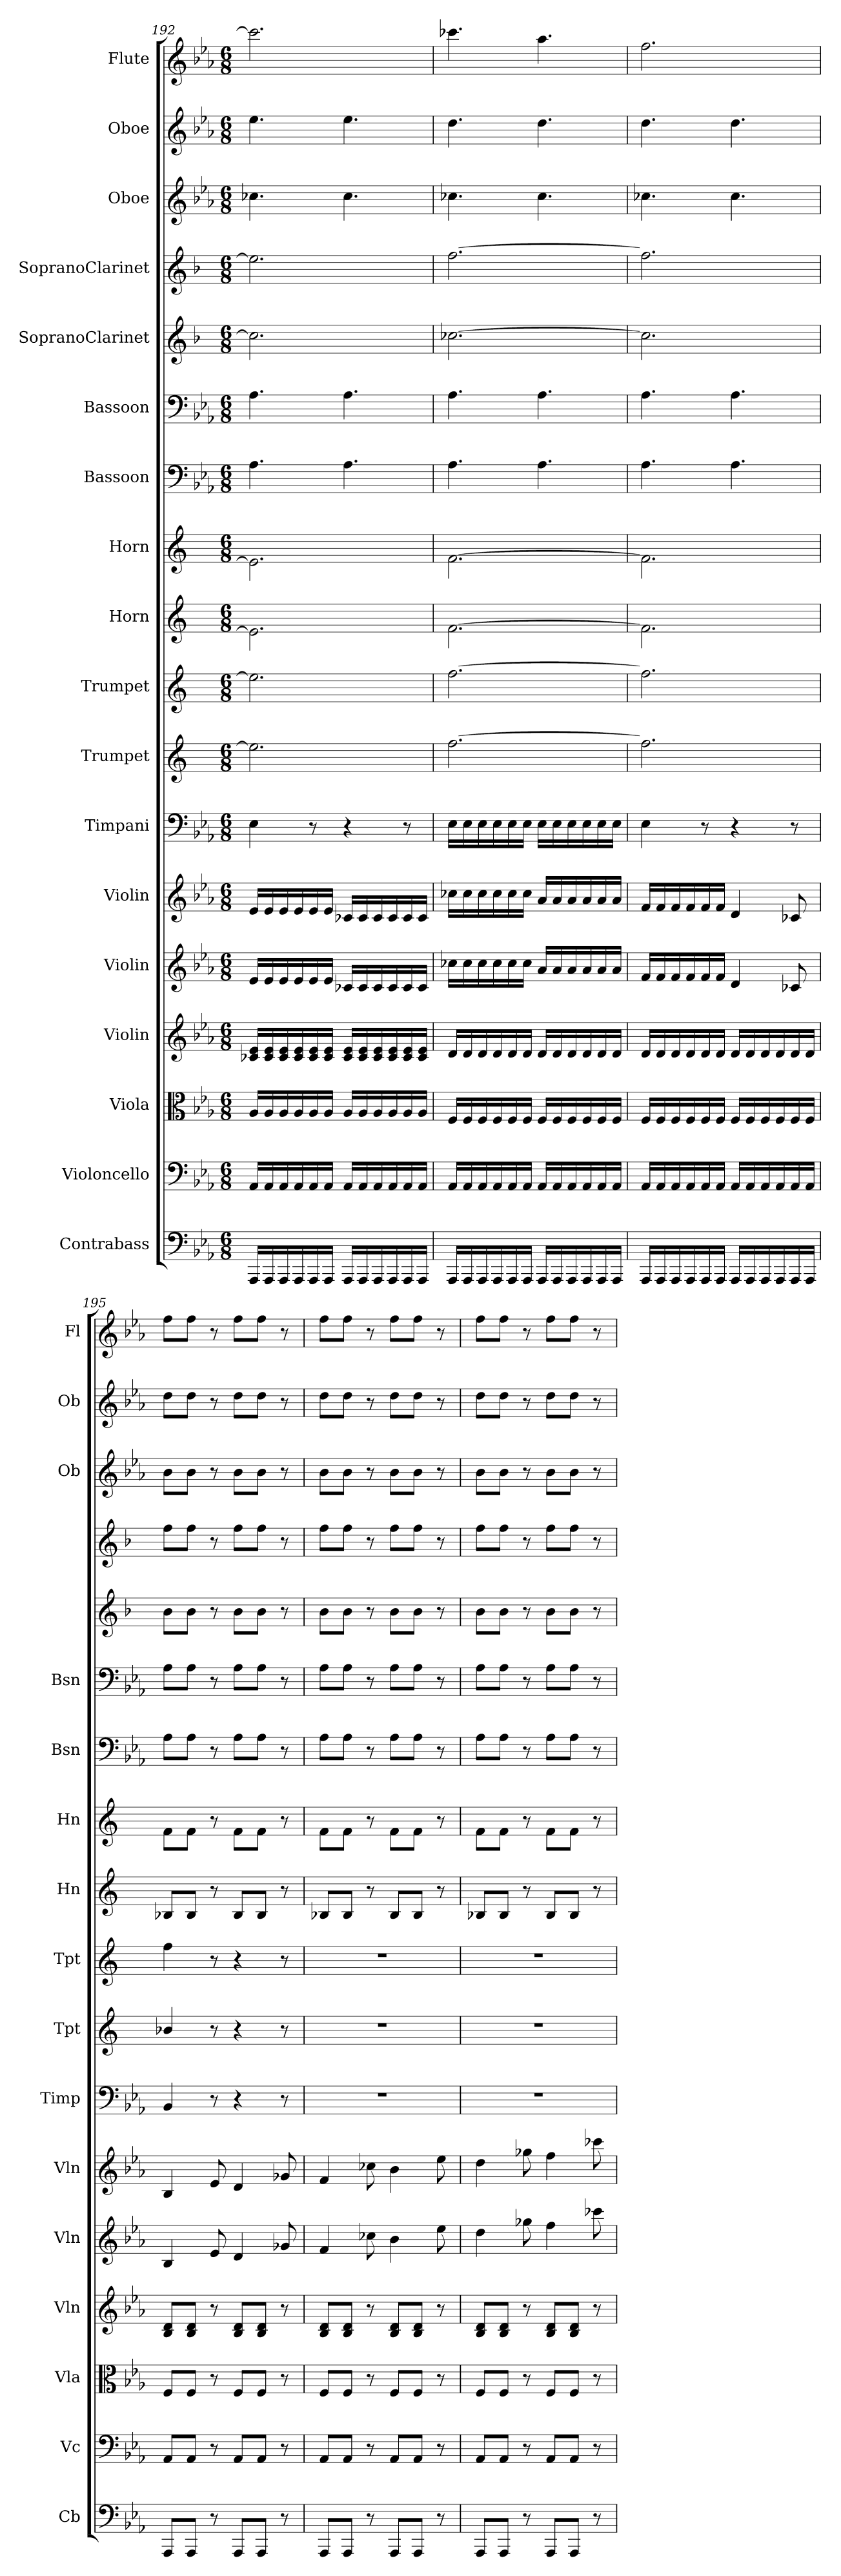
**kern	**kern	**kern	**kern	**kern	**kern	**kern	**kern	**kern	**kern	**kern	**kern	**kern	**kern	**kern	**kern	**kern	**kern
*part18	*part17	*part16	*part15	*part14	*part13	*part12	*part11	*part10	*part9	*part8	*part7	*part6	*part5	*part4	*part3	*part2	*part1
*staff18	*staff17	*staff16	*staff15	*staff14	*staff13	*staff12	*staff11	*staff10	*staff9	*staff8	*staff7	*staff6	*staff5	*staff4	*staff3	*staff2	*staff1
*I"Contrabass	*I"Violoncello	*I"Viola	*I"Violin	*I"Violin	*I"Violin	*I"Timpani	*I"Trumpet	*I"Trumpet	*I"Horn	*I"Horn	*I"Bassoon	*I"Bassoon	*I"SopranoClarinet	*I"SopranoClarinet	*I"Oboe	*I"Oboe	*I"Flute
*I'Cb	*I'Vc	*I'Vla	*I'Vln	*I'Vln	*I'Vln	*I'Timp	*I'Tpt	*I'Tpt	*I'Hn	*I'Hn	*I'Bsn	*I'Bsn	*	*	*I'Ob	*I'Ob	*I'Fl
*clefF4	*clefF4	*clefC3	*clefG2	*clefG2	*clefG2	*clefF4	*clefG2	*clefG2	*clefG2	*clefG2	*clefF4	*clefF4	*clefG2	*clefG2	*clefG2	*clefG2	*clefG2
*k[b-e-a-]	*k[b-e-a-]	*k[b-e-a-]	*k[b-e-a-]	*k[b-e-a-]	*k[b-e-a-]	*k[b-e-a-]	*k[]	*k[]	*k[]	*k[]	*k[b-e-a-]	*k[b-e-a-]	*k[b-]	*k[b-]	*k[b-e-a-]	*k[b-e-a-]	*k[b-e-a-]
*M6/8	*M6/8	*M6/8	*M6/8	*M6/8	*M6/8	*M6/8	*M6/8	*M6/8	*M6/8	*M6/8	*M6/8	*M6/8	*M6/8	*M6/8	*M6/8	*M6/8	*M6/8
=192	=192	=192	=192	=192	=192	=192	=192	=192	=192	=192	=192	=192	=192	=192	=192	=192	=192
16AAA-/LL	16AA-/LL	16A-/LL	16c-X/ 16e-/LL	16e-/LL	16e-/LL	4E-\	2.ee-\]	2.ee-\]	2.e-\]	2.e-\]	4.A-\	4.A-\	2.cc-\]	2.ee-\]	4.cc-X\	4.ee-\	2.ccc-\]
16AAA-/	16AA-/	16A-/	16c-/ 16e-/	16e-/	16e-/	.	.	.	.	.	.	.	.	.	.	.	.
16AAA-/	16AA-/	16A-/	16c-/ 16e-/	16e-/	16e-/	.	.	.	.	.	.	.	.	.	.	.	.
16AAA-/	16AA-/	16A-/	16c-/ 16e-/	16e-/	16e-/	.	.	.	.	.	.	.	.	.	.	.	.
16AAA-/	16AA-/	16A-/	16c-/ 16e-/	16e-/	16e-/	8r	.	.	.	.	.	.	.	.	.	.	.
16AAA-/JJ	16AA-/JJ	16A-/JJ	16c-/ 16e-/JJ	16e-/JJ	16e-/JJ	.	.	.	.	.	.	.	.	.	.	.	.
16AAA-/LL	16AA-/LL	16A-/LL	16c-/ 16e-/LL	16c-X/LL	16c-X/LL	4r	.	.	.	.	4.A-\	4.A-\	.	.	4.cc-\	4.ee-\	.
16AAA-/	16AA-/	16A-/	16c-/ 16e-/	16c-/	16c-/	.	.	.	.	.	.	.	.	.	.	.	.
16AAA-/	16AA-/	16A-/	16c-/ 16e-/	16c-/	16c-/	.	.	.	.	.	.	.	.	.	.	.	.
16AAA-/	16AA-/	16A-/	16c-/ 16e-/	16c-/	16c-/	.	.	.	.	.	.	.	.	.	.	.	.
16AAA-/	16AA-/	16A-/	16c-/ 16e-/	16c-/	16c-/	8r	.	.	.	.	.	.	.	.	.	.	.
16AAA-/JJ	16AA-/JJ	16A-/JJ	16c-/ 16e-/JJ	16c-/JJ	16c-/JJ	.	.	.	.	.	.	.	.	.	.	.	.
=193	=193	=193	=193	=193	=193	=193	=193	=193	=193	=193	=193	=193	=193	=193	=193	=193	=193
16AAA-/LL	16AA-/LL	16F/LL	16d/LL	16cc-X\LL	16cc-X\LL	16E-\LL	[2.ff\	[2.ff\	[2.f\	[2.f\	4.A-\	4.A-\	[2.cc-X\	[2.ff\	4.cc-X\	4.dd\	4.ccc-X\
16AAA-/	16AA-/	16F/	16d/	16cc-\	16cc-\	16E-\	.	.	.	.	.	.	.	.	.	.	.
16AAA-/	16AA-/	16F/	16d/	16cc-\	16cc-\	16E-\	.	.	.	.	.	.	.	.	.	.	.
16AAA-/	16AA-/	16F/	16d/	16cc-\	16cc-\	16E-\	.	.	.	.	.	.	.	.	.	.	.
16AAA-/	16AA-/	16F/	16d/	16cc-\	16cc-\	16E-\	.	.	.	.	.	.	.	.	.	.	.
16AAA-/JJ	16AA-/JJ	16F/JJ	16d/JJ	16cc-\JJ	16cc-\JJ	16E-\JJ	.	.	.	.	.	.	.	.	.	.	.
16AAA-/LL	16AA-/LL	16F/LL	16d/LL	16a-/LL	16a-/LL	16E-\LL	.	.	.	.	4.A-\	4.A-\	.	.	4.cc-\	4.dd\	4.aa-\
16AAA-/	16AA-/	16F/	16d/	16a-/	16a-/	16E-\	.	.	.	.	.	.	.	.	.	.	.
16AAA-/	16AA-/	16F/	16d/	16a-/	16a-/	16E-\	.	.	.	.	.	.	.	.	.	.	.
16AAA-/	16AA-/	16F/	16d/	16a-/	16a-/	16E-\	.	.	.	.	.	.	.	.	.	.	.
16AAA-/	16AA-/	16F/	16d/	16a-/	16a-/	16E-\	.	.	.	.	.	.	.	.	.	.	.
16AAA-/JJ	16AA-/JJ	16F/JJ	16d/JJ	16a-/JJ	16a-/JJ	16E-\JJ	.	.	.	.	.	.	.	.	.	.	.
=194	=194	=194	=194	=194	=194	=194	=194	=194	=194	=194	=194	=194	=194	=194	=194	=194	=194
16AAA-/LL	16AA-/LL	16F/LL	16d/LL	16f/LL	16f/LL	4E-\	2.ff\]	2.ff\]	2.f\]	2.f\]	4.A-\	4.A-\	2.cc-\]	2.ff\]	4.cc-X\	4.dd\	2.ff\
16AAA-/	16AA-/	16F/	16d/	16f/	16f/	.	.	.	.	.	.	.	.	.	.	.	.
16AAA-/	16AA-/	16F/	16d/	16f/	16f/	.	.	.	.	.	.	.	.	.	.	.	.
16AAA-/	16AA-/	16F/	16d/	16f/	16f/	.	.	.	.	.	.	.	.	.	.	.	.
16AAA-/	16AA-/	16F/	16d/	16f/	16f/	8r	.	.	.	.	.	.	.	.	.	.	.
16AAA-/JJ	16AA-/JJ	16F/JJ	16d/JJ	16f/JJ	16f/JJ	.	.	.	.	.	.	.	.	.	.	.	.
16AAA-/LL	16AA-/LL	16F/LL	16d/LL	4d/	4d/	4r	.	.	.	.	4.A-\	4.A-\	.	.	4.cc-\	4.dd\	.
16AAA-/	16AA-/	16F/	16d/	.	.	.	.	.	.	.	.	.	.	.	.	.	.
16AAA-/	16AA-/	16F/	16d/	.	.	.	.	.	.	.	.	.	.	.	.	.	.
16AAA-/	16AA-/	16F/	16d/	.	.	.	.	.	.	.	.	.	.	.	.	.	.
16AAA-/	16AA-/	16F/	16d/	8c-X/	8c-X/	8r	.	.	.	.	.	.	.	.	.	.	.
16AAA-/JJ	16AA-/JJ	16F/JJ	16d/JJ	.	.	.	.	.	.	.	.	.	.	.	.	.	.
=195	=195	=195	=195	=195	=195	=195	=195	=195	=195	=195	=195	=195	=195	=195	=195	=195	=195
8AAA-/L	8AA-/L	8F/L	8B-/ 8d/L	4B-/	4B-/	4BB-/	4b-X/	4ff\	8B-X/L	8f\L	8A-\L	8A-\L	8b-\L	8ff\L	8b-\L	8dd\L	8ff\L
8AAA-/J	8AA-/J	8F/J	8B-/ 8d/J	.	.	.	.	.	8B-/J	8f\J	8A-\J	8A-\J	8b-\J	8ff\J	8b-\J	8dd\J	8ff\J
8r	8r	8r	8r	8e-/	8e-/	8r	8r	8r	8r	8r	8r	8r	8r	8r	8r	8r	8r
8AAA-/L	8AA-/L	8F/L	8B-/ 8d/L	4d/	4d/	4r	4r	4r	8B-/L	8f\L	8A-\L	8A-\L	8b-\L	8ff\L	8b-\L	8dd\L	8ff\L
8AAA-/J	8AA-/J	8F/J	8B-/ 8d/J	.	.	.	.	.	8B-/J	8f\J	8A-\J	8A-\J	8b-\J	8ff\J	8b-\J	8dd\J	8ff\J
8r	8r	8r	8r	8g-X/	8g-X/	8r	8r	8r	8r	8r	8r	8r	8r	8r	8r	8r	8r
=196	=196	=196	=196	=196	=196	=196	=196	=196	=196	=196	=196	=196	=196	=196	=196	=196	=196
8AAA-/L	8AA-/L	8F/L	8B-/ 8d/L	4f/	4f/	2.r	2.r	2.r	8B-X/L	8f\L	8A-\L	8A-\L	8b-\L	8ff\L	8b-\L	8dd\L	8ff\L
8AAA-/J	8AA-/J	8F/J	8B-/ 8d/J	.	.	.	.	.	8B-/J	8f\J	8A-\J	8A-\J	8b-\J	8ff\J	8b-\J	8dd\J	8ff\J
8r	8r	8r	8r	8cc-X\	8cc-X\	.	.	.	8r	8r	8r	8r	8r	8r	8r	8r	8r
8AAA-/L	8AA-/L	8F/L	8B-/ 8d/L	4b-\	4b-\	.	.	.	8B-/L	8f\L	8A-\L	8A-\L	8b-\L	8ff\L	8b-\L	8dd\L	8ff\L
8AAA-/J	8AA-/J	8F/J	8B-/ 8d/J	.	.	.	.	.	8B-/J	8f\J	8A-\J	8A-\J	8b-\J	8ff\J	8b-\J	8dd\J	8ff\J
8r	8r	8r	8r	8ee-\	8ee-\	.	.	.	8r	8r	8r	8r	8r	8r	8r	8r	8r
=197	=197	=197	=197	=197	=197	=197	=197	=197	=197	=197	=197	=197	=197	=197	=197	=197	=197
8AAA-/L	8AA-/L	8F/L	8B-/ 8d/L	4dd\	4dd\	2.r	2.r	2.r	8B-X/L	8f\L	8A-\L	8A-\L	8b-\L	8ff\L	8b-\L	8dd\L	8ff\L
8AAA-/J	8AA-/J	8F/J	8B-/ 8d/J	.	.	.	.	.	8B-/J	8f\J	8A-\J	8A-\J	8b-\J	8ff\J	8b-\J	8dd\J	8ff\J
8r	8r	8r	8r	8gg-X\	8gg-X\	.	.	.	8r	8r	8r	8r	8r	8r	8r	8r	8r
8AAA-/L	8AA-/L	8F/L	8B-/ 8d/L	4ff\	4ff\	.	.	.	8B-/L	8f\L	8A-\L	8A-\L	8b-\L	8ff\L	8b-\L	8dd\L	8ff\L
8AAA-/J	8AA-/J	8F/J	8B-/ 8d/J	.	.	.	.	.	8B-/J	8f\J	8A-\J	8A-\J	8b-\J	8ff\J	8b-\J	8dd\J	8ff\J
8r	8r	8r	8r	8ccc-X\	8ccc-X\	.	.	.	8r	8r	8r	8r	8r	8r	8r	8r	8r
=	=	=	=	=	=	=	=	=	=	=	=	=	=	=	=	=	=
*-	*-	*-	*-	*-	*-	*-	*-	*-	*-	*-	*-	*-	*-	*-	*-	*-	*-
